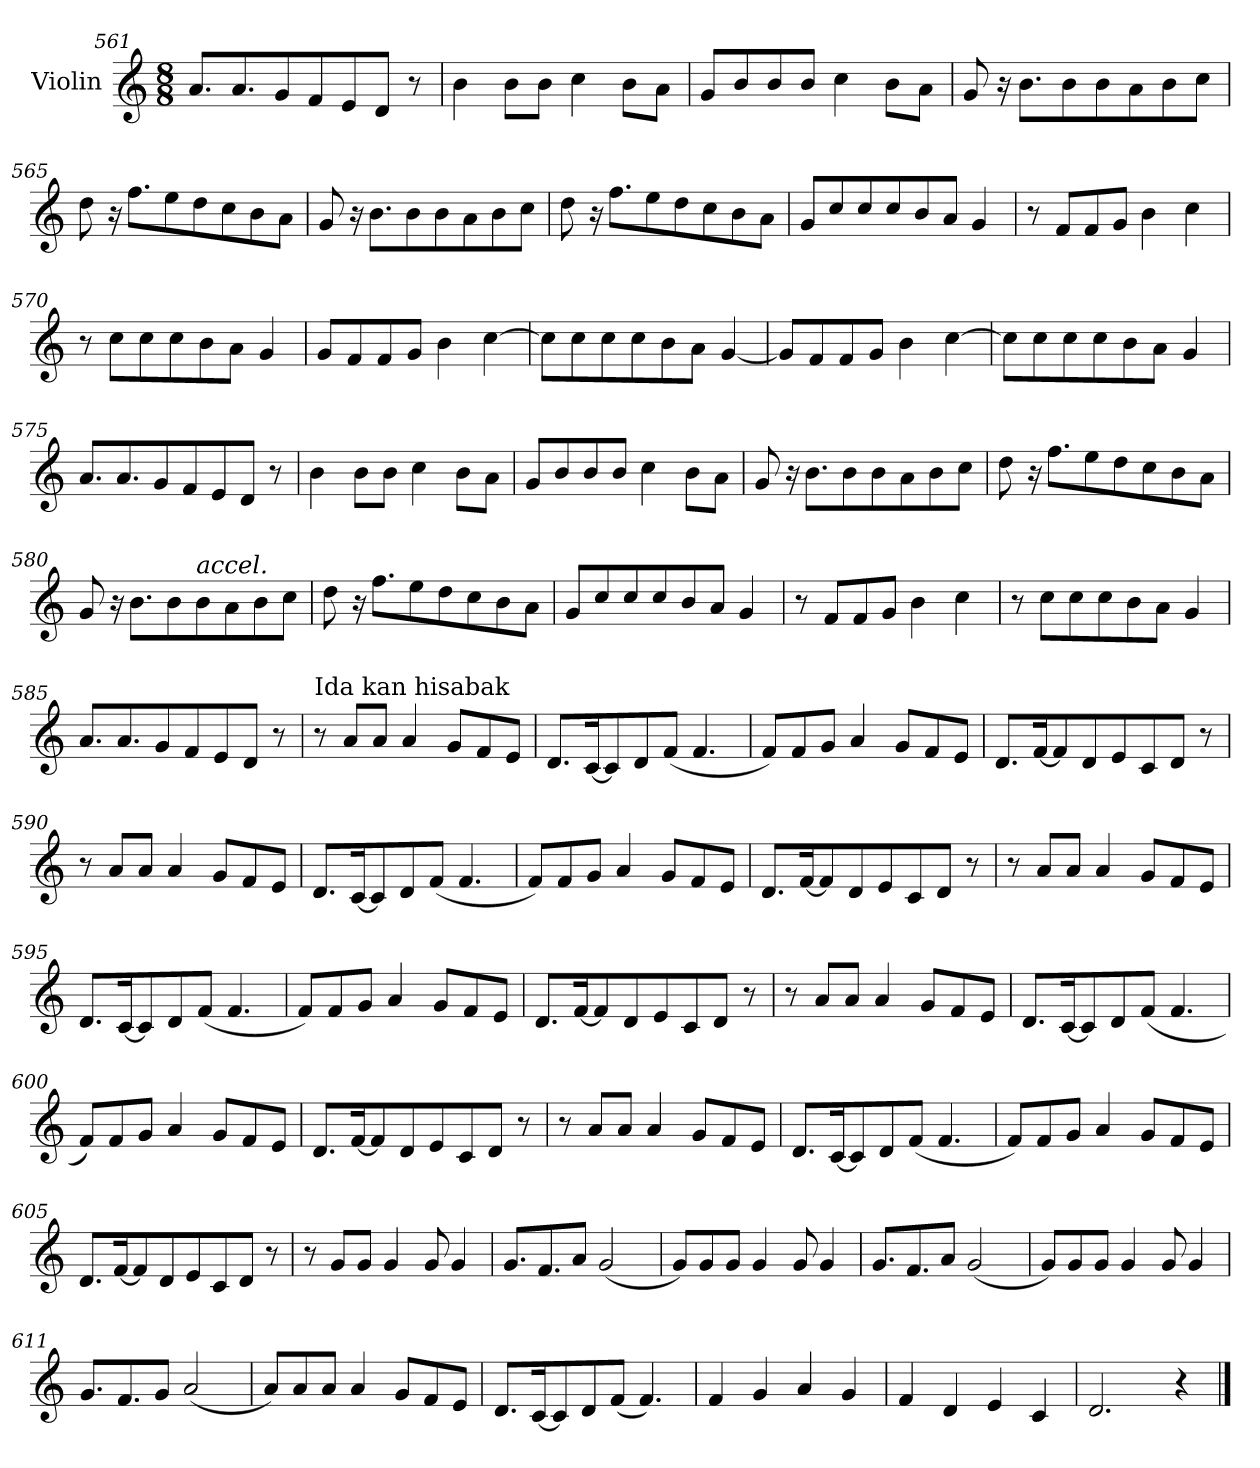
**kern
*part1
*staff1
*I"Violin
*clefG2
*k[]
*M8/8
=561
8.a/L
8.a/
8g/
8f/
8e/
8d/J
8r
=562
4b\
8b\L
8b\J
4cc\
8b\L
8a\J
!!LO:LB:g=z
=563
8g/L
8b/
8b/
8b/J
4cc\
8b\L
8a\J
=564
8g/
16r
8.b\L
8b\
8b\
8a\
8b\
8cc\J
=565
8dd\
16r
8.ff\L
8ee\
8dd\
8cc\
8b\
8a\J
=566
8g/
16r
8.b\L
8b\
8b\
8a\
8b\
8cc\J
!!LO:PB:g=z
=567
8dd\
16r
8.ff\L
8ee\
8dd\
8cc\
8b\
8a\J
=568
8g/L
8cc/
8cc/
8cc/
8b/
8a/J
4g/
=569
8r
8f/L
8f/
8g/J
4b\
4cc\
=570
8r
8cc\L
8cc\
8cc\
8b\
8a\J
4g/
!!LO:LB:g=z
=571
8g/L
8f/
8f/
8g/J
4b\
[4cc\
=572
8cc\L]
8cc\
8cc\
8cc\
8b\
8a\J
[4g/
=573
8g/L]
8f/
8f/
8g/J
4b\
[4cc\
=574
8cc\L]
8cc\
8cc\
8cc\
8b\
8a\J
4g/
!!LO:LB:g=z
=575
8.a/L
8.a/
8g/
8f/
8e/
8d/J
8r
=576
4b\
8b\L
8b\J
4cc\
8b\L
8a\J
=577
8g/L
8b/
8b/
8b/J
4cc\
8b\L
8a\J
=578
8g/
16r
8.b\L
8b\
8b\
8a\
8b\
8cc\J
!!LO:LB:g=z
=579
8dd\
16r
8.ff\L
8ee\
8dd\
8cc\
8b\
8a\J
=580
8g/
16r
8.b\L
8b\
!LO:TX:a:i:t=accel.
8b\
8a\
8b\
8cc\J
=581
8dd\
16r
8.ff\L
8ee\
8dd\
8cc\
8b\
8a\J
=582
8g/L
8cc/
8cc/
8cc/
8b/
8a/J
4g/
!!LO:LB:g=z
=583
8r
8f/L
8f/
8g/J
4b\
4cc\
=584
8r
8cc\L
8cc\
8cc\
8b\
8a\J
4g/
=585
8.a/L
8.a/
8g/
8f/
8e/
8d/J
8r
=586
*MM120
!LO:TX:a:t=Ida kan hisabak
8r
8a/L
8a/J
4a/
8g/L
8f/
8e/J
!!LO:LB:g=z
=587
8.d/L
[16c/K
8c/]
8d/
(<8f/J
4.f/
=588
8f/L)
8f/
8g/J
4a/
8g/L
8f/
8e/J
=589
8.d/L
[16f/K
8f/]
8d/
8e/
8c/
8d/J
8r
=590
8r
8a/L
8a/J
4a/
8g/L
8f/
8e/J
!!LO:LB:g=z
=591
8.d/L
[16c/K
8c/]
8d/
(<8f/J
4.f/
=592
8f/L)
8f/
8g/J
4a/
8g/L
8f/
8e/J
=593
8.d/L
[16f/K
8f/]
8d/
8e/
8c/
8d/J
8r
=594
8r
8a/L
8a/J
4a/
8g/L
8f/
8e/J
!!LO:LB:g=z
=595
8.d/L
[16c/K
8c/]
8d/
(<8f/J
4.f/
=596
8f/L)
8f/
8g/J
4a/
8g/L
8f/
8e/J
=597
8.d/L
[16f/K
8f/]
8d/
8e/
8c/
8d/J
8r
=598
8r
8a/L
8a/J
4a/
8g/L
8f/
8e/J
!!LO:PB:g=z
=599
8.d/L
[16c/K
8c/]
8d/
(<8f/J
4.f/
=600
8f/L)
8f/
8g/J
4a/
8g/L
8f/
8e/J
=601
8.d/L
[16f/K
8f/]
8d/
8e/
8c/
8d/J
8r
=602
8r
8a/L
8a/J
4a/
8g/L
8f/
8e/J
!!LO:LB:g=z
=603
8.d/L
[16c/K
8c/]
8d/
(<8f/J
4.f/
=604
8f/L)
8f/
8g/J
4a/
8g/L
8f/
8e/J
=605
8.d/L
[16f/K
8f/]
8d/
8e/
8c/
8d/J
8r
=606
8r
8g/L
8g/J
4g/
8g/
4g/
!!LO:LB:g=z
=607
8.g/L
8.f/
8a/J
(<2g/
=608
8g/L)
8g/
8g/J
4g/
8g/
4g/
=609
8.g/L
8.f/
8a/J
(<2g/
=610
8g/L)
8g/
8g/J
4g/
8g/
4g/
=611
8.g/L
8.f/
8g/J
(<2a/
!!LO:LB:g=z
=612
8a/L)
8a/
8a/J
4a/
8g/L
8f/
8e/J
=613
8.d/L
[16c/K
8c/]
8d/
(<8f/J
4.f/)
=614
4f/
4g/
4a/
4g/
=615
4f/
4d/
4e/
4c/
=616
2.d/
4r
==
*-
